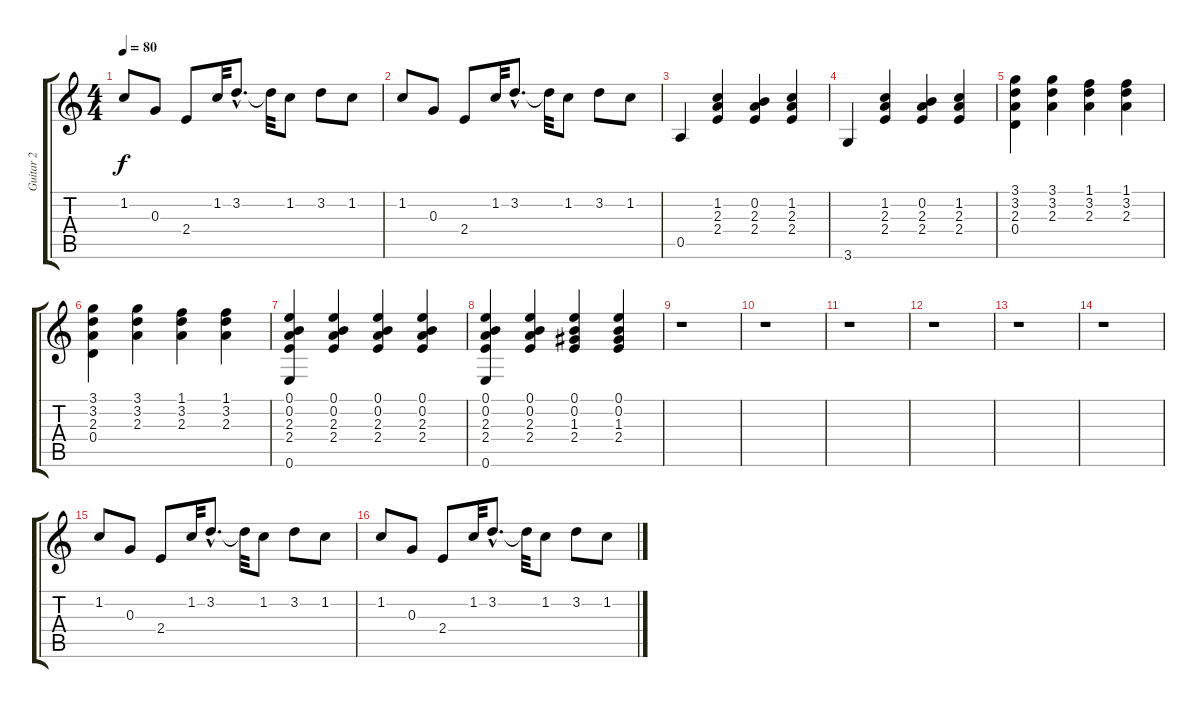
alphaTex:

\track ("Guitar 2" "Guitar 2") {instrument acousticguitarnylon}
\staff {score tabs}
\tuning (E4 B3 G3 D3 A2 E2) {hide}
\ts (4 4)
\tempo 80
\clef g2
\ks c
1.2.8{dy f instrument acousticguitarnylon} 0.3.8 2.4.8 1.2.32 3.2{hac}.8{d} 3.2{t}.32 1.2.8 3.2.8 1.2.8 |
1.2.8 0.3.8 2.4.8 1.2.32 3.2{hac}.8{d} 3.2{t}.32 1.2.8 3.2.8 1.2.8 |
0.5.4 (1.2 2.3 2.4).4 (0.2 2.3 2.4).4 (1.2 2.3 2.4).4 |
3.6.4 (1.2 2.3 2.4).4 (0.2 2.3 2.4).4 (1.2 2.3 2.4).4 |
(3.1 3.2 2.3 0.4).4 (3.1 3.2 2.3).4 (1.1 3.2 2.3).4 (1.1 3.2 2.3).4 |
(3.1 3.2 2.3 0.4).4 (3.1 3.2 2.3).4 (1.1 3.2 2.3).4 (1.1 3.2 2.3).4 |
(0.1 0.2 2.3 2.4 0.6).4 (0.1 0.2 2.3 2.4).4 (0.1 0.2 2.3 2.4).4 (0.1 0.2 2.3 2.4).4 |
(0.1 0.2 2.3 2.4 0.6).4 (0.1 0.2 2.3 2.4).4 (0.1 0.2 1.3 2.4).4 (0.1 0.2 1.3 2.4).4 |
r.1 |
r.1 |
r.1 |
r.1 |
r.1 |
r.1 |
1.2.8 0.3.8 2.4.8 1.2.32 3.2{hac}.8{d} 3.2{t}.32 1.2.8 3.2.8 1.2.8 |
1.2.8 0.3.8 2.4.8 1.2.32 3.2{hac}.8{d} 3.2{t}.32 1.2.8 3.2.8 1.2.8
